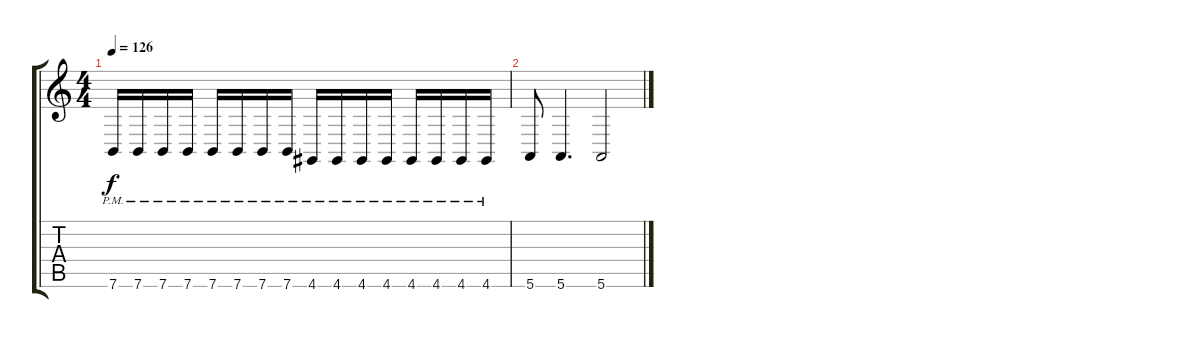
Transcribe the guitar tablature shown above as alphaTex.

\track "" {instrument fx7echoes}
\staff {score tabs}
\tuning (E4 B3 G3 D3 A2 E2) {hide}
\ts (4 4)
\tempo 126
\clef g2
\ks c
7.6{pm}.16{dy f} 7.6{pm}.16 7.6{pm}.16 7.6{pm}.16 7.6{pm}.16 7.6{pm}.16 7.6{pm}.16 7.6{pm}.16 4.6{pm}.16 4.6{pm}.16 4.6{pm}.16 4.6{pm}.16 4.6{pm}.16 4.6{pm}.16 4.6{pm}.16 4.6{pm}.16 |
5.6.8 5.6.4{d} 5.6.2
